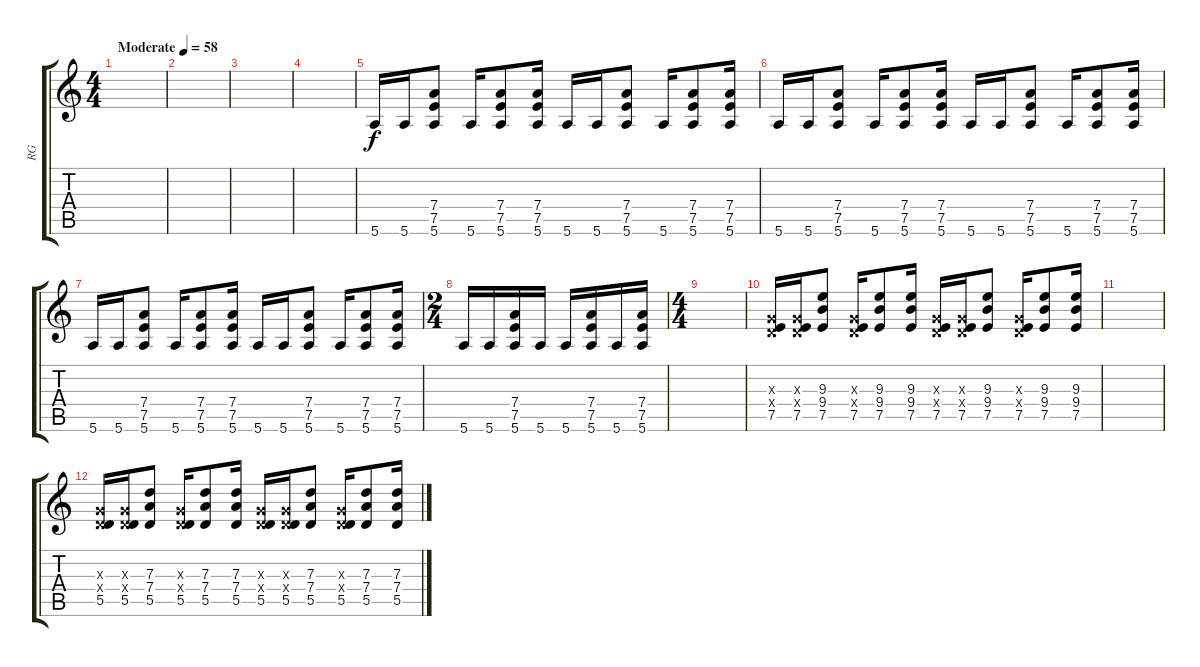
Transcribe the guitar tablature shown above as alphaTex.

\track ("RG" "RG") {instrument overdrivenguitar}
\staff {score tabs}
\tuning (E4 B3 G3 D3 A2 E2) {hide}
\ts (4 4)
\tempo (58 "Moderate")
\clef g2
\ks c
|
|
|
|
5.6.16 5.6.16 (7.4 7.5 5.6).8 5.6.16 (7.4 7.5 5.6).8 (7.4 7.5 5.6).16 5.6.16 5.6.16 (7.4 7.5 5.6).8 5.6.16 (7.4 7.5 5.6).8 (7.4 7.5 5.6).16 |
5.6.16 5.6.16 (7.4 7.5 5.6).8 5.6.16 (7.4 7.5 5.6).8 (7.4 7.5 5.6).16 5.6.16 5.6.16 (7.4 7.5 5.6).8 5.6.16 (7.4 7.5 5.6).8 (7.4 7.5 5.6).16 |
5.6.16 5.6.16 (7.4 7.5 5.6).8 5.6.16 (7.4 7.5 5.6).8 (7.4 7.5 5.6).16 5.6.16 5.6.16 (7.4 7.5 5.6).8 5.6.16 (7.4 7.5 5.6).8 (7.4 7.5 5.6).16 |
\ts (2 4)
5.6.16 5.6.16 (7.4 7.5 5.6).16 5.6.16 5.6.16 (7.4 7.5 5.6).16 5.6.16 (7.4 7.5 5.6).16 |
\ts (4 4)
|
(0.3{x} 0.4{x} 7.5).16 (0.3{x} 0.4{x} 7.5).16 (9.3 9.4 7.5).8 (0.3{x} 0.4{x} 7.5).16 (9.3 9.4 7.5).8 (9.3 9.4 7.5).16 (0.3{x} 0.4{x} 7.5).16 (0.3{x} 0.4{x} 7.5).16 (9.3 9.4 7.5).8 (0.3{x} 0.4{x} 7.5).16 (9.3 9.4 7.5).8 (9.3 9.4 7.5).16 |
|
(0.3{x} 0.4{x} 5.5).16 (0.3{x} 0.4{x} 5.5).16 (7.3 7.4 5.5).8 (0.3{x} 0.4{x} 5.5).16 (7.3 7.4 5.5).8 (7.3 7.4 5.5).16 (0.3{x} 0.4{x} 5.5).16 (0.3{x} 0.4{x} 5.5).16 (7.3 7.4 5.5).8 (0.3{x} 0.4{x} 5.5).16 (7.3 7.4 5.5).8 (7.3 7.4 5.5).16
